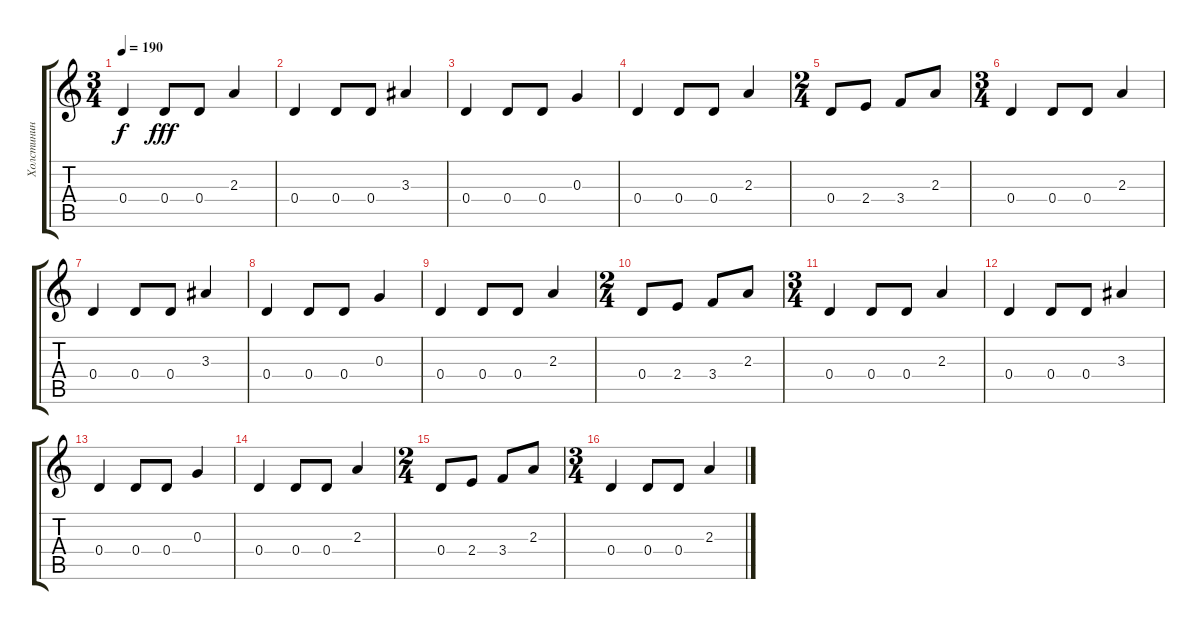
\track ("Холстинин" "Холстинин") {instrument distortionguitar}
\staff {score tabs}
\tuning (E4 B3 G3 D3 A2 E2) {hide}
\ts (3 4)
\tempo 190
\clef g2
\ks c
0.4{t}.4{dy f} 0.4.8{dy fff} 0.4.8 2.3.4 |
0.4.4 0.4.8 0.4.8 3.3.4 |
0.4.4 0.4.8 0.4.8 0.3.4 |
0.4.4 0.4.8 0.4.8 2.3.4 |
\ts (2 4)
0.4.8 2.4.8 3.4.8 2.3.8 |
\ts (3 4)
0.4.4 0.4.8 0.4.8 2.3.4 |
0.4.4 0.4.8 0.4.8 3.3.4 |
0.4.4 0.4.8 0.4.8 0.3.4 |
0.4.4 0.4.8 0.4.8 2.3.4 |
\ts (2 4)
0.4.8 2.4.8 3.4.8 2.3.8 |
\ts (3 4)
0.4.4 0.4.8 0.4.8 2.3.4 |
0.4.4 0.4.8 0.4.8 3.3.4 |
0.4.4 0.4.8 0.4.8 0.3.4 |
0.4.4 0.4.8 0.4.8 2.3.4 |
\ts (2 4)
0.4.8 2.4.8 3.4.8 2.3.8 |
\ts (3 4)
0.4.4 0.4.8 0.4.8 2.3.4
